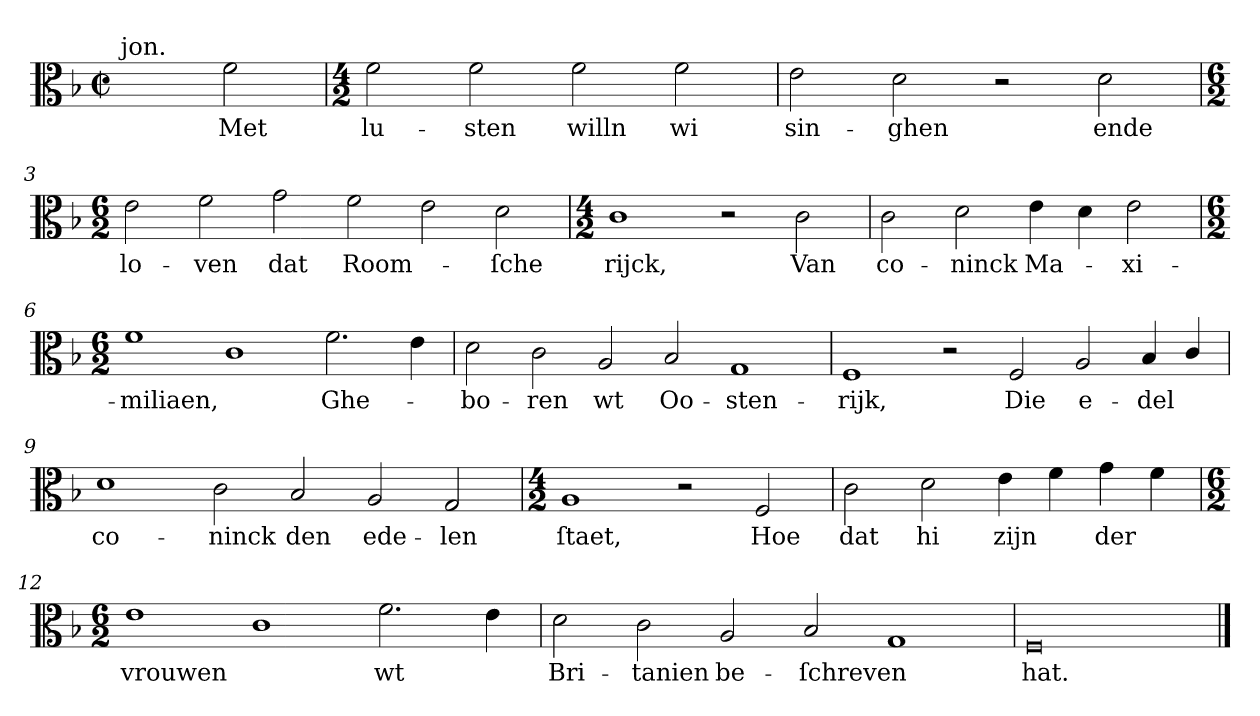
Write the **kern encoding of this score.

**kern	**text
*part1	*part1
*staff1	*staff1
*clefC3	*
*k[b-]	*
*F:ion	*
*M6/2	*
*met(c|)	*
=	=
!LO:TX:a:t=jon.	!
2ryy	.
2f	Met
=1	=1
*M4/2	*
2f	lu-
2f	-sten
2f	willn
2f	wi
=2	=2
2e	sin-
2d	-ghen
2r	.
2d	ende
=3	=3
*M6/2	*
2e	lo-
2f	-ven
2g	dat
2f	Room-
2e	.
2d	-ſche
=4	=4
*M4/2	*
1c	rijck,
2r	.
2c	Van
=5	=5
2c	co-
2d	-ninck
4e	Ma-
4d	.
2e	-xi-
=6	=6
*M6/2	*
1f	-miliaen,
1c	.
2.f	Ghe-
4e	.
=7	=7
2d	-bo-
2c	-ren
2A	wt
2B-	Oo-
1G	-sten-
=8	=8
1F	-rijk,
2r	.
2F	Die
2A	e-
4B-	-del
4c/	.
=9	=9
1d	co-
2c	-ninck
2B-	den
2A	ede-
2G	-len
=10	=10
*M4/2	*
1A	ſtaet,
2r	.
2F	Hoe
=11	=11
2c	dat
2d	hi
4e	zijn
4f	.
4g	der
4f	.
=12	=12
*M6/2	*
1e	vrouwen
1c	.
2.f	wt
4e	.
=13	=13
2d	Bri-
2c	-tanien
2A	be-
2B-	-ſchreven
1G	.
=14	=14
0F/	hat.
==	==
*-	*-
